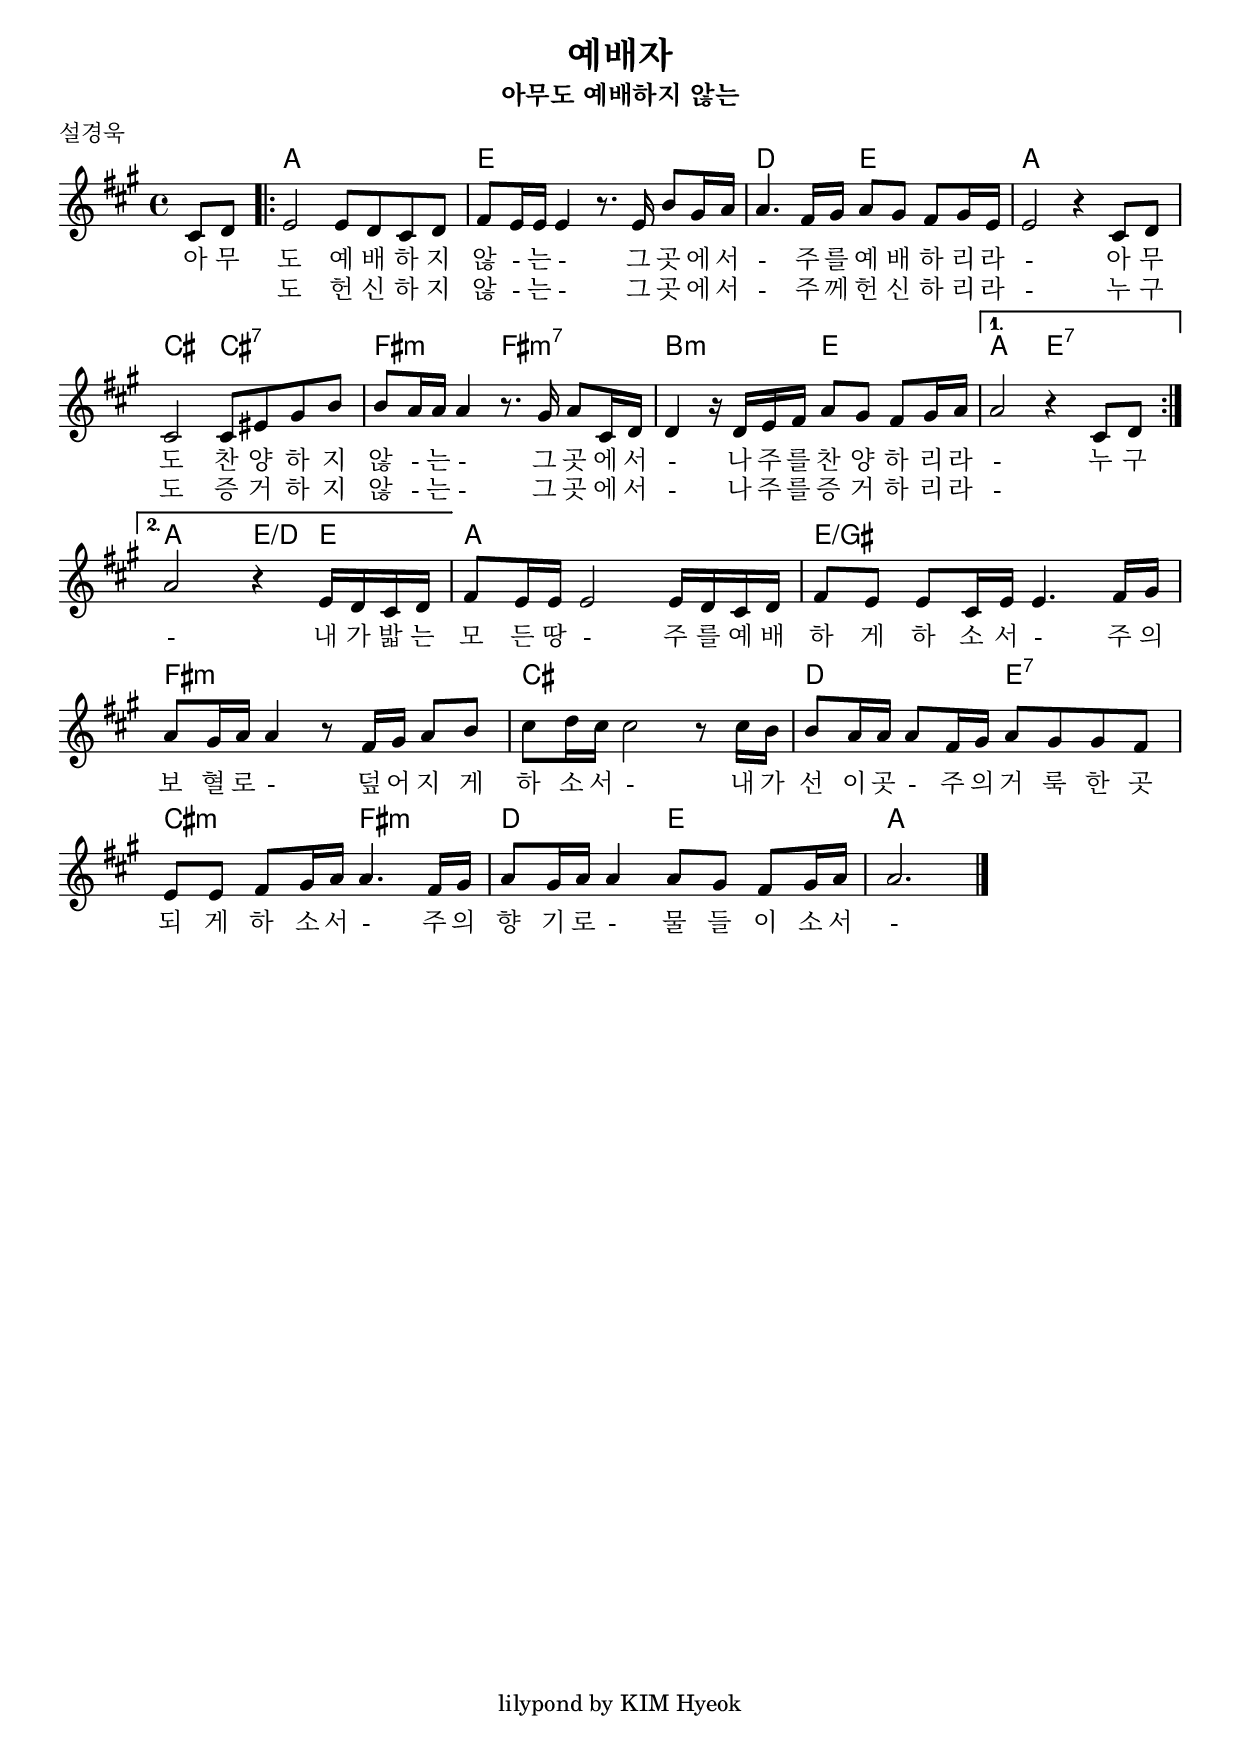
\version "2.22.1"
\include "english.ly"
\header {
  title = "예배자"
  subtitle = "아무도 예배하지 않는"
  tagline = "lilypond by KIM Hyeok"
  poet   = "설경욱"
}

\paper {
  #(set-paper-size "a4")
}

\layout {
  \context {
    \Score
    \remove "Bar_number_engraver"
  }
  \context {
    \Voice
    \consists "Melody_engraver"
    \override Stem #'neutral-direction = #'()
  }
}

global = {
  \key a \major
  \time 4/4 
}

chordNames = \chordmode {
  \global
  % Chords follow here.
  \partial 4 s4 | 
  \repeat volta 2 {  a1 e d2 e a1 |\break
  cs2 cs:7 | fs2:m  fs:m7 b:m e } 
  \alternative { 
  {a2 e:7}
  {a2 e4/d e     }
  }
  a1 e/gs |\break
  fs:m cs d2 e:7 |\break
  cs2:m fs:m d e a1 \bar "|."
  
}

melody = \relative c' {
  \global
  % Music follows here.
 \partial 4 cs8 d  \repeat volta 2 { e2 e8 d cs d fs e16 e e4 r8. e16 b'8 gs16 a  a4.  fs16 gs a8 gs fs gs16 e e2 r4  cs8 d |  \break 
     cs2 cs8 es gs b b a16 16 a4 r8. gs16 a8 cs,16 d | d4 r16 d e fs a8 gs fs gs16 a  
 }
  \alternative { 
  {a2 r4 cs,8 d \break }
  {a'2   }
  }
   r4 e16 d cs d | fs8 e16 e e2 e16 d cs d |
   fs8 e e cs16 e e4. fs16 gs | \break
   a8 gs16 a a4 r8 fs16 gs a8 b | 
   cs d16 cs cs2 r8 cs16 b |
   b8 a16 a a8 fs16 gs a8 gs gs fs| \break
   e8 e fs gs16 a a4. fs16 gs | a8 gs16 a a4 a8 gs fs gs16 a |  a2. \bar "|."
   
  
}

verse = \lyricmode {
  % Lyrics follow here. 
  아 무  도 예 배 하 지 않 - 는 - 그 곳 에 서 - 주 를 예 배 하 리 라 - 
  아 무 도 찬 양 하 지 않 - 는 - 그 곳 에 서 - 나 주 를 찬 양 하 리 라 - 누 구  
 
  - 내 가 밟 는 모 든 땅 - 주 를 예 배 하 게 하 소 서 - 주 의 보 혈 로 - 덮 어 지 게 하 소 서 - 내 가 선 이 곳 - 주 의 거 룩 한 곳 되 게 
  하 소 서 - 주 의 향 기 로 - 물 들 이 소 서 -
}
verseTwo = \lyricmode {
  % Lyrics follow here. 
  _ _ 도 헌 신 하 지 않 - 는 - 그 곳 에 서 - 주 께 헌 신 하 리 라 -
  누 구 도 증 거 하 지 않 - 는 - 그 곳 에 서 - 나 주 를 증 거 하 리 라  -
}
\score {
  <<
    \new ChordNames \chordNames
    \new Staff { \melody }
    \addlyrics { \verse }
    \addlyrics { \verseTwo }
  >>
  \layout { indent = 0.0
    ragged-last = ##f}
  \midi {
    \tempo 4=69
  }
}
